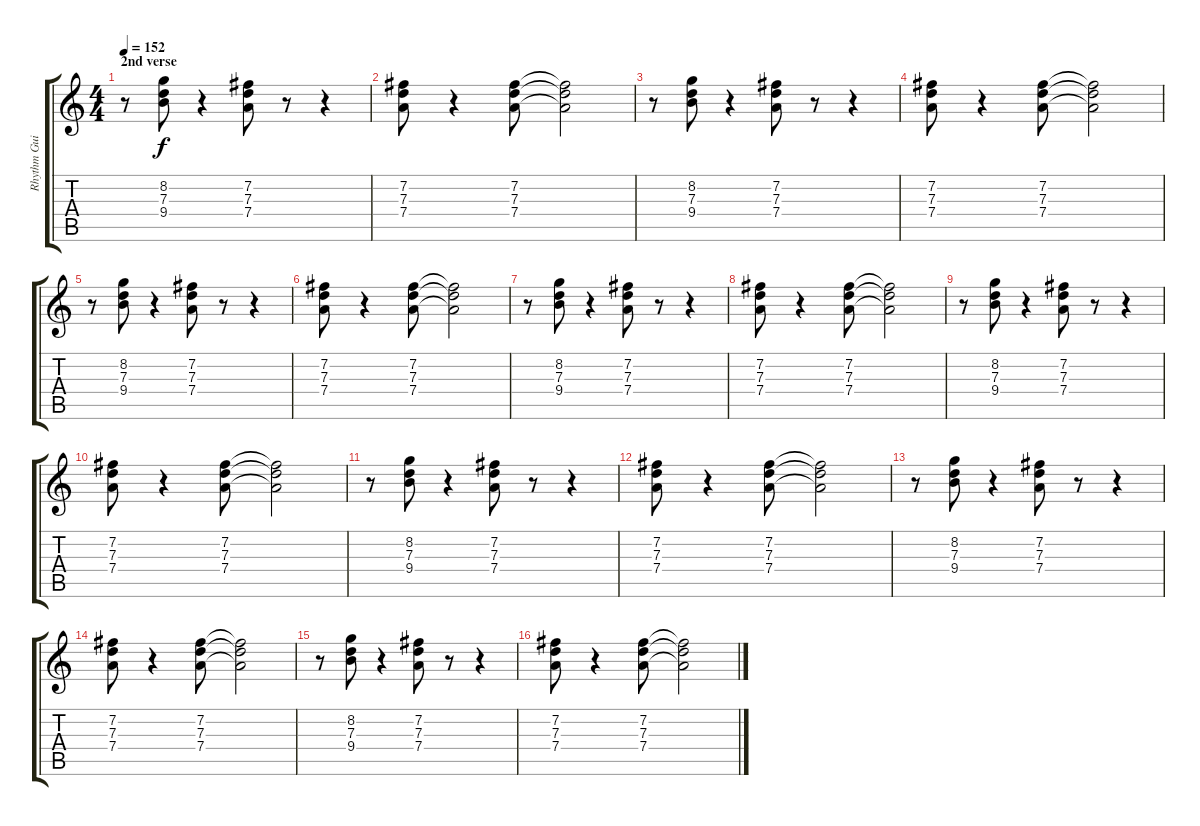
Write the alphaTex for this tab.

\track ("Rhythm Guitar (Standard Tuning)" "Rhythm Gui") {instrument distortionguitar}
\staff {score tabs}
\tuning (E4 B3 G3 D3 A2 E2) {hide}
\ts (4 4)
\section ("" "2nd verse")
\tempo 152
\clef g2
\ks c
r.8{dy f} (8.2 7.3 9.4).8 r.4 (7.2 7.3 7.4).8 r.8 r.4 |
(7.2 7.3 7.4).8 r.4 (7.2 7.3 7.4).8 (7.2{t} 7.3{t} 7.4{t}).2 |
r.8 (8.2 7.3 9.4).8 r.4 (7.2 7.3 7.4).8 r.8 r.4 |
(7.2 7.3 7.4).8 r.4 (7.2 7.3 7.4).8 (7.2{t} 7.3{t} 7.4{t}).2 |
r.8 (8.2 7.3 9.4).8 r.4 (7.2 7.3 7.4).8 r.8 r.4 |
(7.2 7.3 7.4).8 r.4 (7.2 7.3 7.4).8 (7.2{t} 7.3{t} 7.4{t}).2 |
r.8 (8.2 7.3 9.4).8 r.4 (7.2 7.3 7.4).8 r.8 r.4 |
(7.2 7.3 7.4).8 r.4 (7.2 7.3 7.4).8 (7.2{t} 7.3{t} 7.4{t}).2 |
r.8 (8.2 7.3 9.4).8 r.4 (7.2 7.3 7.4).8 r.8 r.4 |
(7.2 7.3 7.4).8 r.4 (7.2 7.3 7.4).8 (7.2{t} 7.3{t} 7.4{t}).2 |
r.8 (8.2 7.3 9.4).8 r.4 (7.2 7.3 7.4).8 r.8 r.4 |
(7.2 7.3 7.4).8 r.4 (7.2 7.3 7.4).8 (7.2{t} 7.3{t} 7.4{t}).2 |
r.8 (8.2 7.3 9.4).8 r.4 (7.2 7.3 7.4).8 r.8 r.4 |
(7.2 7.3 7.4).8 r.4 (7.2 7.3 7.4).8 (7.2{t} 7.3{t} 7.4{t}).2 |
r.8 (8.2 7.3 9.4).8 r.4 (7.2 7.3 7.4).8 r.8 r.4 |
(7.2 7.3 7.4).8 r.4 (7.2 7.3 7.4).8 (7.2{t} 7.3{t} 7.4{t}).2
